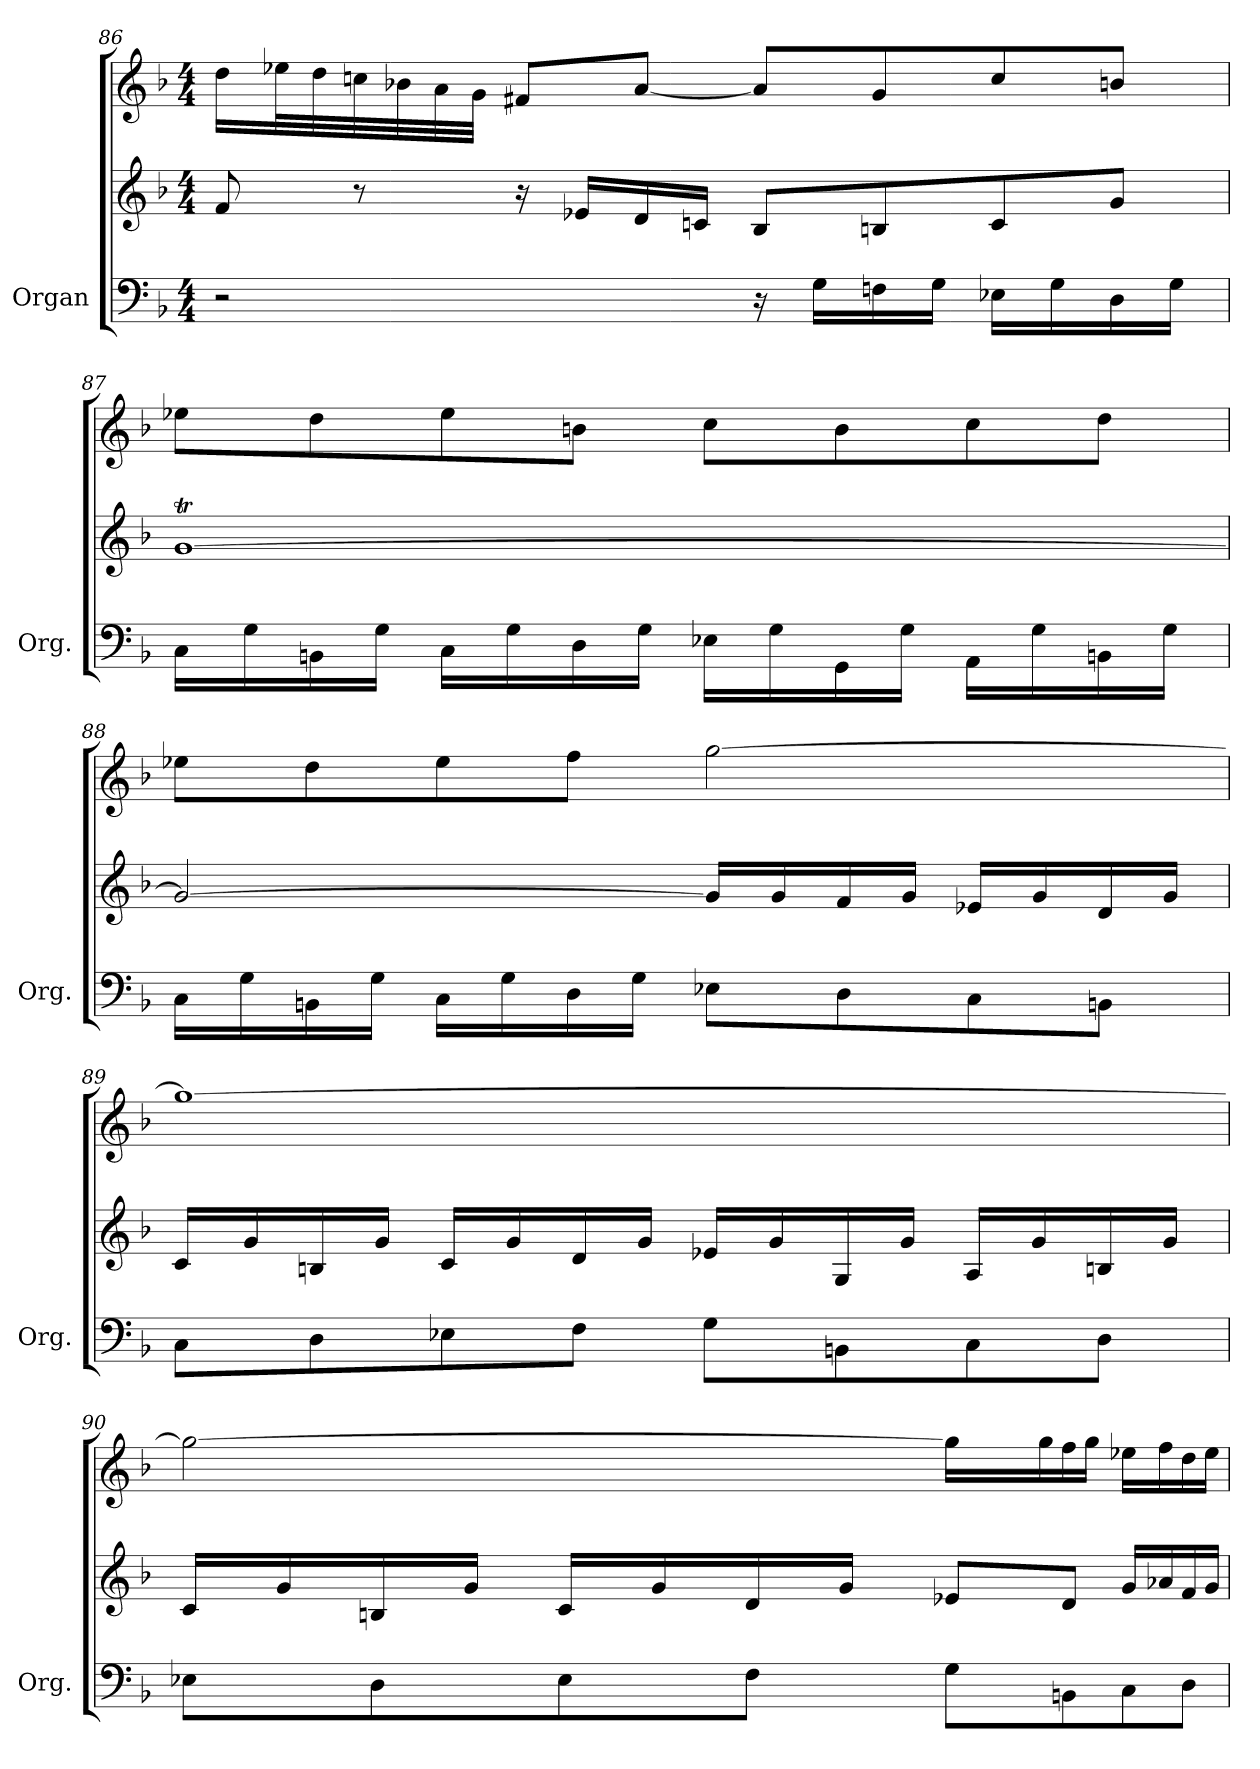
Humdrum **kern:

**kern	**kern	**kern
*part1	*part1	*part1
*staff3	*staff2	*staff1
*I"Organ	*	*
*I'Org.	*	*
*clefF4	*clefG2	*clefG2
*k[b-]	*k[b-]	*k[b-]
*F:	*F:	*F:
*M4/4	*M4/4	*M4/4
=86	=86	=86
2r	8f/	16dd\LL
.	.	32ee-X\L
.	.	32dd\
.	8r	32ccn\
.	.	32b-X\
.	.	32a\
.	.	32g\JJJ
.	16r	8f#X/L
.	16e-X/LL	.
.	16d/	[8a/J
.	16cn/JJ	.
16r	8B-/L	8a/L]
16G\LL	.	.
16Fn\	8Bn/	8g/
16G\JJ	.	.
16E-X\LL	8c/	8cc/
16G\	.	.
16D\	8g/J	8bn/J
16G\JJ	.	.
!!LO:LB:g=z
=87	=87	=87
*	*^	*
16C\LL	[1gT	64ayy	8ee-X\L
.	.	64gyy	.
.	.	64ayy	.
.	.	64gyy	.
16G\	.	64ayy	.
.	.	64gyy	.
.	.	64ayy	.
.	.	64gyy	.
16BBn\	.	64ayy	8dd\
.	.	64gyy	.
.	.	64ayy	.
.	.	64gyy	.
16G\JJ	.	64ayy	.
.	.	64gyy	.
.	.	64ayy	.
.	.	64gyy	.
16C\LL	.	64ayy	8ee-\
.	.	64gyy	.
.	.	64ayy	.
.	.	64gyy	.
16G\	.	64ayy	.
.	.	64gyy	.
.	.	64ayy	.
.	.	64gyy	.
16D\	.	64ayy	8bn\J
.	.	64gyy	.
.	.	64ayy	.
.	.	64gyy	.
16G\JJ	.	64ayy	.
.	.	64gyy	.
.	.	64ayy	.
.	.	64gyy	.
16E-X\LL	.	64ayy	8cc\L
.	.	64gyy	.
.	.	64ayy	.
.	.	64gyy	.
16G\	.	64ayy	.
.	.	64gyy	.
.	.	64ayy	.
.	.	64gyy	.
16GG\	.	64ayy	8b\
.	.	64gyy	.
.	.	64ayy	.
.	.	64gyy	.
16G\JJ	.	64ayy	.
.	.	64gyy	.
.	.	64ayy	.
.	.	64gyy	.
16AA\LL	.	64ayy	8cc\
.	.	64gyy	.
.	.	64ayy	.
.	.	64gyy	.
16G\	.	64ayy	.
.	.	64gyy	.
.	.	64ayy	.
.	.	64gyy	.
16BBn\	.	64ayy	8dd\J
.	.	64gyy	.
.	.	64ayy	.
.	.	64gyy	.
16G\JJ	.	64ayy	.
.	.	64gyy	.
.	.	64ayy	.
.	.	64gyy	.
=88	=88	=88	=88
*	*	*	*^
16C\LL	2gTTT/_	64ayy	8ee-X\L	2ryy
.	.	64gyy	.	.
.	.	64ayy	.	.
.	.	64gyy	.	.
16G\	.	64ayy	.	.
.	.	64gyy	.	.
.	.	64ayy	.	.
.	.	64gyy	.	.
16BBn\	.	64ayy	8dd\	.
.	.	64gyy	.	.
.	.	64ayy	.	.
.	.	64gyy	.	.
16G\JJ	.	64ayy	.	.
.	.	64gyy	.	.
.	.	64ayy	.	.
.	.	64gyy	.	.
16C\LL	.	64ayy	8ee-\	.
.	.	64gyy	.	.
.	.	64ayy	.	.
.	.	64gyy	.	.
16G\	.	64ayy	.	.
.	.	64gyy	.	.
.	.	64ayy	.	.
.	.	64gyy	.	.
16D\	.	64ayy	8ff\J	.
.	.	64gyy	.	.
.	.	64ayy	.	.
.	.	64gyy	.	.
16G\JJ	.	64ayy	.	.
.	.	64gyy	.	.
.	.	64ayy	.	.
.	.	64gyy	.	.
8E-X\L	16g/LL]	64ayy	[2ggTTTT\	64aayy
.	.	64gyy	.	64ggyy
.	.	64ayy	.	64aayy
.	.	64gyy	.	64ggyy
.	16g/	4..ryy	.	64aayy
.	.	.	.	64ggyy
.	.	.	.	64aayy
.	.	.	.	64ggyy
8D\	16f/	.	.	64aayy
.	.	.	.	64ggyy
.	.	.	.	64aayy
.	.	.	.	64ggyy
.	16g/JJ	.	.	64aayy
.	.	.	.	64ggyy
.	.	.	.	64aayy
.	.	.	.	64ggyy
8C\	16e-X/LL	.	.	64aayy
.	.	.	.	64ggyy
.	.	.	.	64aayy
.	.	.	.	64ggyy
.	16g/	.	.	64aayy
.	.	.	.	64ggyy
.	.	.	.	64aayy
.	.	.	.	64ggyy
8BBn\J	16d/	.	.	64aayy
.	.	.	.	64ggyy
.	.	.	.	64aayy
.	.	.	.	64ggyy
.	16g/JJ	.	.	64aayy
.	.	.	.	64ggyy
.	.	.	.	64aayy
.	.	.	.	64ggyy
*	*v	*v	*	*
!!LO:LB:g=z	!!
=89	=89	=89	=89
8C\L	16c/LL	1gg_	64aayy
.	.	.	64ggyy
.	.	.	64aayy
.	.	.	64ggyy
.	16g/	.	64aayy
.	.	.	64ggyy
.	.	.	64aayy
.	.	.	64ggyy
8D\	16Bn/	.	64aayy
.	.	.	64ggyy
.	.	.	64aayy
.	.	.	64ggyy
.	16g/JJ	.	64aayy
.	.	.	64ggyy
.	.	.	64aayy
.	.	.	64ggyy
8E-X\	16c/LL	.	64aayy
.	.	.	64ggyy
.	.	.	64aayy
.	.	.	64ggyy
.	16g/	.	64aayy
.	.	.	64ggyy
.	.	.	64aayy
.	.	.	64ggyy
8F\J	16d/	.	64aayy
.	.	.	64ggyy
.	.	.	64aayy
.	.	.	64ggyy
.	16g/JJ	.	64aayy
.	.	.	64ggyy
.	.	.	64aayy
.	.	.	64ggyy
8G\L	16e-X/LL	.	64aayy
.	.	.	64ggyy
.	.	.	64aayy
.	.	.	64ggyy
.	16g/	.	64aayy
.	.	.	64ggyy
.	.	.	64aayy
.	.	.	64ggyy
8BBn\	16G/	.	64aayy
.	.	.	64ggyy
.	.	.	64aayy
.	.	.	64ggyy
.	16g/JJ	.	64aayy
.	.	.	64ggyy
.	.	.	64aayy
.	.	.	64ggyy
8C\	16A/LL	.	64aayy
.	.	.	64ggyy
.	.	.	64aayy
.	.	.	64ggyy
.	16g/	.	64aayy
.	.	.	64ggyy
.	.	.	64aayy
.	.	.	64ggyy
8D\J	16Bn/	.	64aayy
.	.	.	64ggyy
.	.	.	64aayy
.	.	.	64ggyy
.	16g/JJ	.	64aayy
.	.	.	64ggyy
.	.	.	64aayy
.	.	.	64ggyy
=90	=90	=90	=90
8E-X\L	16c/LL	2gg\_	64aayy
.	.	.	64ggyy
.	.	.	64aayy
.	.	.	64ggyy
.	16g/	.	64aayy
.	.	.	64ggyy
.	.	.	64aayy
.	.	.	64ggyy
8D\	16Bn/	.	64aayy
.	.	.	64ggyy
.	.	.	64aayy
.	.	.	64ggyy
.	16g/JJ	.	64aayy
.	.	.	64ggyy
.	.	.	64aayy
.	.	.	64ggyy
8E-\	16c/LL	.	64aayy
.	.	.	64ggyy
.	.	.	64aayy
.	.	.	64ggyy
.	16g/	.	64aayy
.	.	.	64ggyy
.	.	.	64aayy
.	.	.	64ggyy
8F\J	16d/	.	64aayy
.	.	.	64ggyy
.	.	.	64aayy
.	.	.	64ggyy
.	16g/JJ	.	64aayy
.	.	.	64ggyy
.	.	.	64aayy
.	.	.	64ggyy
8G\L	8e-X/L	16gg\LL]	64aayy
.	.	.	64ggyy
.	.	.	64aayy
.	.	.	64ggyy
.	.	16gg\	4..ryy
8BBn\	8d/J	16ff\	.
.	.	16gg\JJ	.
8C\	16g/LL	16ee-X\LL	.
.	16a-X/	16ff\	.
8D\J	16f/	16dd\	.
.	16g/JJ	16ee-\JJ	.
*	*	*v	*v
=	=	=
*-	*-	*-
